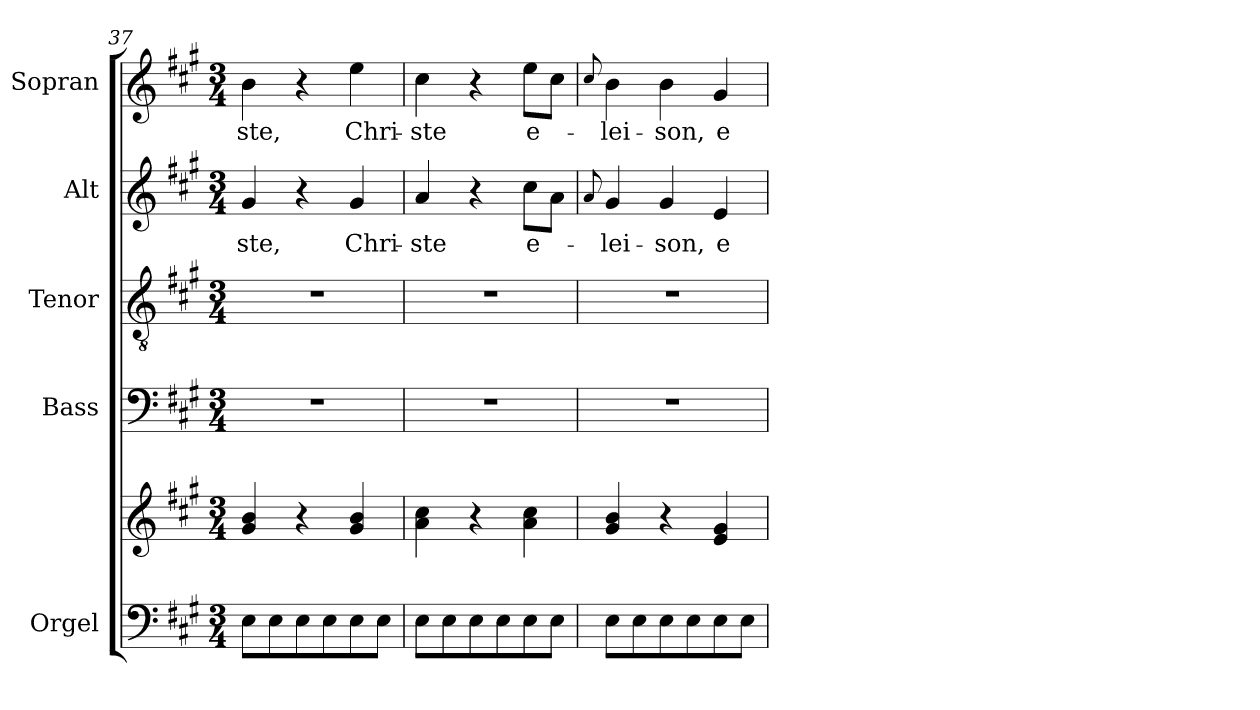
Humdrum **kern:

**kern	**kern	**kern	**kern	**kern	**text	**kern	**text
*part5	*part5	*part4	*part3	*part2	*part2	*part1	*part1
*staff6	*staff5	*staff4	*staff3	*staff2	*staff2	*staff1	*staff1
*I"Orgel	*	*I"Bass	*I"Tenor	*I"Alt	*	*I"Sopran	*
*I'Org.	*	*I'B.	*I'T.	*I'A.	*	*I'S.	*
*clefF4	*clefG2	*clefF4	*clefGv2	*clefG2	*	*clefG2	*
*k[f#c#g#]	*k[f#c#g#]	*k[f#c#g#]	*k[f#c#g#]	*k[f#c#g#]	*	*k[f#c#g#]	*
*A:	*A:	*A:	*A:	*A:	*	*A:	*
*M3/4	*M3/4	*M3/4	*M3/4	*M3/4	*	*M3/4	*
=37	=37	=37	=37	=37	=37	=37	=37
!	!	!	!	!	!LO:LY:b	!	!LO:LY:b
8E\L	4g#/ 4b/	2.r	2.r	4g#/	-ste,	4b\	-ste,
8E\	.	.	.	.	.	.	.
8E\	4r	.	.	4r	.	4r	.
8E\	.	.	.	.	.	.	.
!	!	!	!	!	!LO:LY:b	!	!LO:LY:b
8E\	4g#/ 4b/	.	.	4g#/	Chri-	4ee\	Chri-
8E\J	.	.	.	.	.	.	.
=38	=38	=38	=38	=38	=38	=38	=38
!	!	!	!	!	!LO:LY:b	!	!LO:LY:b
8E\L	4a\ 4cc#\	2.r	2.r	4a/	-ste	4cc#\	-ste
8E\	.	.	.	.	.	.	.
8E\	4r	.	.	4r	.	4r	.
8E\	.	.	.	.	.	.	.
!	!	!	!	!	!LO:LY:b	!	!LO:LY:b
8E\	4a\ 4cc#\	.	.	8cc#\L	e-	8ee\L	e-
8E\J	.	.	.	8a\J	.	8cc#\J	.
=39	=39	=39	=39	=39	=39	=39	=39
.	.	.	.	8qqa/	.	8qqcc#/	.
!	!	!	!	!	!LO:LY:b	!	!LO:LY:b
8E\L	4g#/ 4b/	2.r	2.r	4g#/	-lei-	4b\	-lei-
8E\	.	.	.	.	.	.	.
!	!	!	!	!	!LO:LY:b	!	!LO:LY:b
8E\	4r	.	.	4g#/	-son,	4b\	-son,
8E\	.	.	.	.	.	.	.
!	!	!	!	!	!LO:LY:b	!	!LO:LY:b
8E\	4e/ 4g#/	.	.	4e/	e-	4g#/	e-
8E\J	.	.	.	.	.	.	.
=	=	=	=	=	=	=	=
*-	*-	*-	*-	*-	*-	*-	*-
